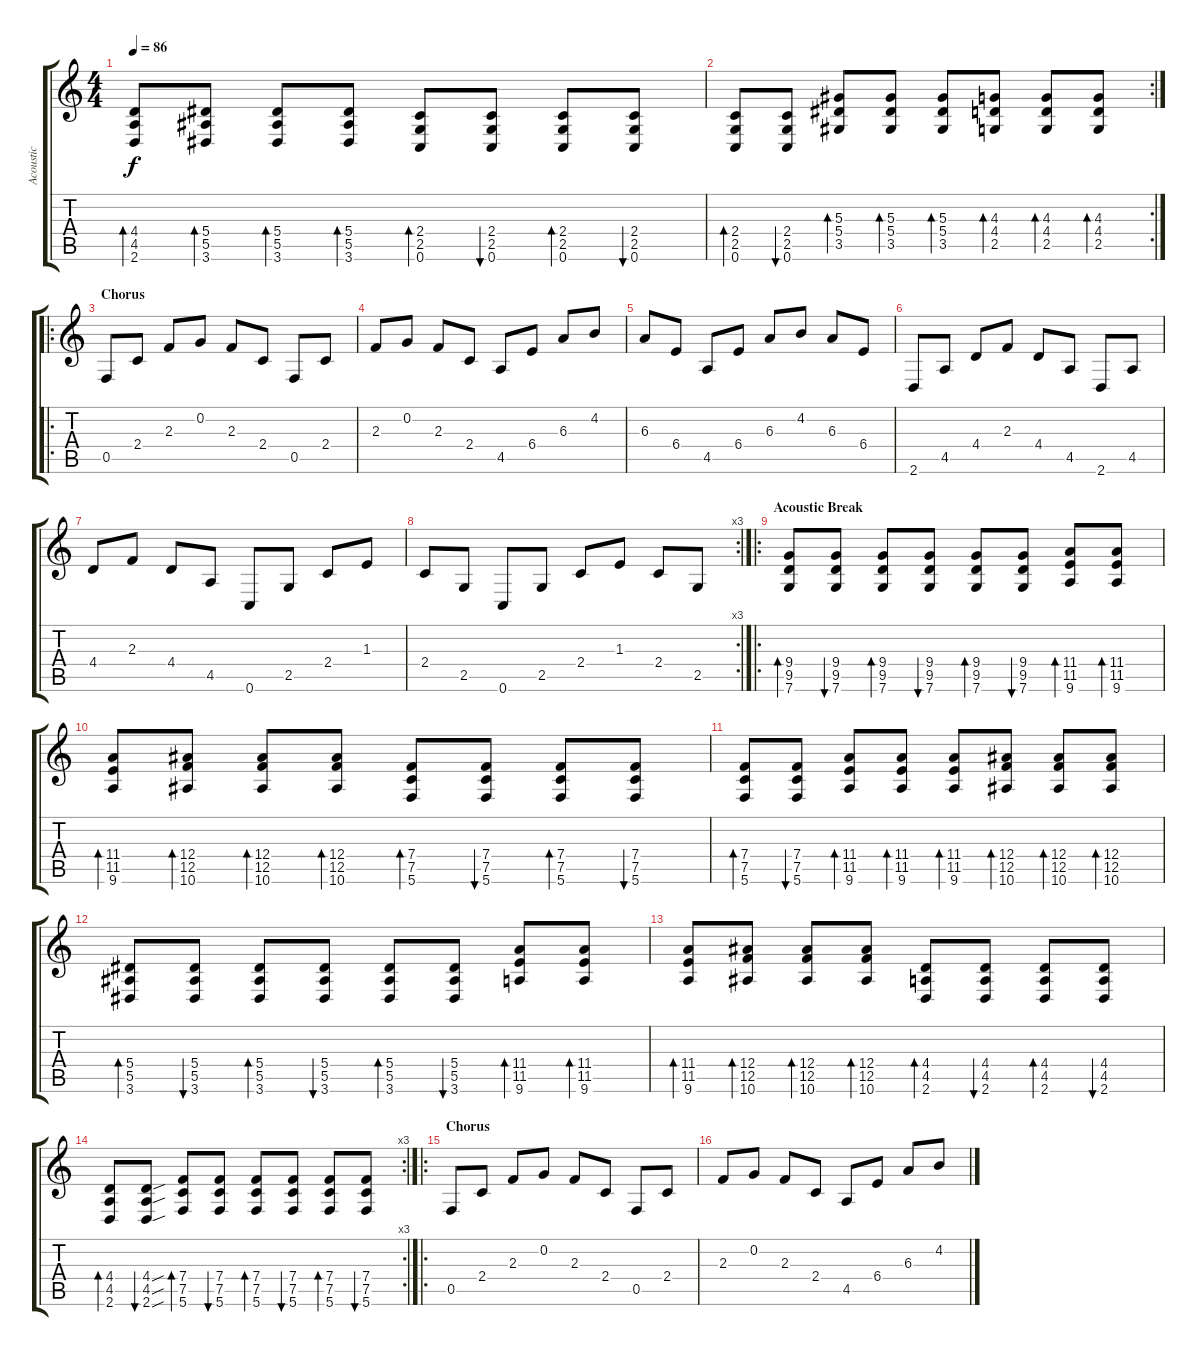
\track ("Acoustic" "Acoustic") {instrument acousticguitarnylon}
\staff {score tabs}
\tuning (C4 G3 Eb3 Bb2 F2 C2) {hide}
\ts (4 4)
\tempo 86
\clef g2
\ks c
(4.4 4.5 2.6).8{bd 120 dy f} (5.4 5.5 3.6).8{bd 120} (5.4 5.5 3.6).8{bd 120} (5.4 5.5 3.6).8{bd 120} (2.4 2.5 0.6).8{bd 120} (2.4 2.5 0.6).8{bu 120} (2.4 2.5 0.6).8{bd 120} (2.4 2.5 0.6).8{bu 120} |
\rc 2
(2.4 2.5 0.6).8{bd 120} (2.4 2.5 0.6).8{bu 120} (5.3 5.4 3.5).8{bd 120} (5.3 5.4 3.5).8{bd 120} (5.3 5.4 3.5).8{bd 120} (4.3 4.4 2.5).8{bd 120} (4.3 4.4 2.5).8{bd 120} (4.3 4.4 2.5).8{bd 120} |
\ro
\section ("" "Chorus")
0.5.8 2.4.8 2.3.8 0.2.8 2.3.8 2.4.8 0.5.8 2.4.8 |
2.3.8 0.2.8 2.3.8 2.4.8 4.5.8 6.4.8 6.3.8 4.2.8 |
6.3.8 6.4.8 4.5.8 6.4.8 6.3.8 4.2.8 6.3.8 6.4.8 |
2.6.8 4.5.8 4.4.8 2.3.8 4.4.8 4.5.8 2.6.8 4.5.8 |
4.4.8 2.3.8 4.4.8 4.5.8 0.6.8 2.5.8 2.4.8 1.3.8 |
\rc 3
2.4.8 2.5.8 0.6.8 2.5.8 2.4.8 1.3.8 2.4.8 2.5.8 |
\ro
\section ("" "Acoustic Break")
(9.4 9.5 7.6).8{bd 480} (9.4 9.5 7.6).8{bu 480} (9.4 9.5 7.6).8{bd 480} (9.4 9.5 7.6).8{bu 480} (9.4 9.5 7.6).8{bd 480} (9.4 9.5 7.6).8{bu 480} (11.4 11.5 9.6).8{bd 60} (11.4 11.5 9.6).8{bd 60} |
(11.4 11.5 9.6).8{bd 60} (12.4 12.5 10.6).8{bd 60} (12.4 12.5 10.6).8{bd 60} (12.4 12.5 10.6).8{bd 60} (7.4 7.5 5.6).8{bd 60} (7.4 7.5 5.6).8{bu 240} (7.4 7.5 5.6).8{bd 240} (7.4 7.5 5.6).8{bu 240} |
(7.4 7.5 5.6).8{bd 240} (7.4 7.5 5.6).8{bu 240} (11.4 11.5 9.6).8{bd 60} (11.4 11.5 9.6).8{bd 60} (11.4 11.5 9.6).8{bd 60} (12.4 12.5 10.6).8{bd 60} (12.4 12.5 10.6).8{bd 60} (12.4 12.5 10.6).8{bd 60} |
(5.4 5.5 3.6).8{bd 240} (5.4 5.5 3.6).8{bu 240} (5.4 5.5 3.6).8{bd 240} (5.4 5.5 3.6).8{bu 240} (5.4 5.5 3.6).8{bd 240} (5.4 5.5 3.6).8{bu 240} (11.4 11.5 9.6).8{bd 60} (11.4 11.5 9.6).8{bd 60} |
(11.4 11.5 9.6).8{bd 60} (12.4 12.5 10.6).8{bd 60} (12.4 12.5 10.6).8{bd 60} (12.4 12.5 10.6).8{bd 60} (4.4 4.5 2.6).8{bd 240} (4.4 4.5 2.6).8{bu 240} (4.4 4.5 2.6).8{bd 240} (4.4 4.5 2.6).8{bu 240} |
\rc 3
(4.4 4.5 2.6).8{bd 240} (4.4{sou} 4.5{sou} 2.6{sou}).8{bu 240} (7.4 7.5 5.6).8{bd 240} (7.4 7.5 5.6).8{bu 240} (7.4 7.5 5.6).8{bd 240} (7.4 7.5 5.6).8{bu 240} (7.4 7.5 5.6).8{bd 240} (7.4 7.5 5.6).8{bu 240} |
\ro
\section ("" "Chorus")
0.5.8 2.4.8 2.3.8 0.2.8 2.3.8 2.4.8 0.5.8 2.4.8 |
2.3.8 0.2.8 2.3.8 2.4.8 4.5.8 6.4.8 6.3.8 4.2.8
